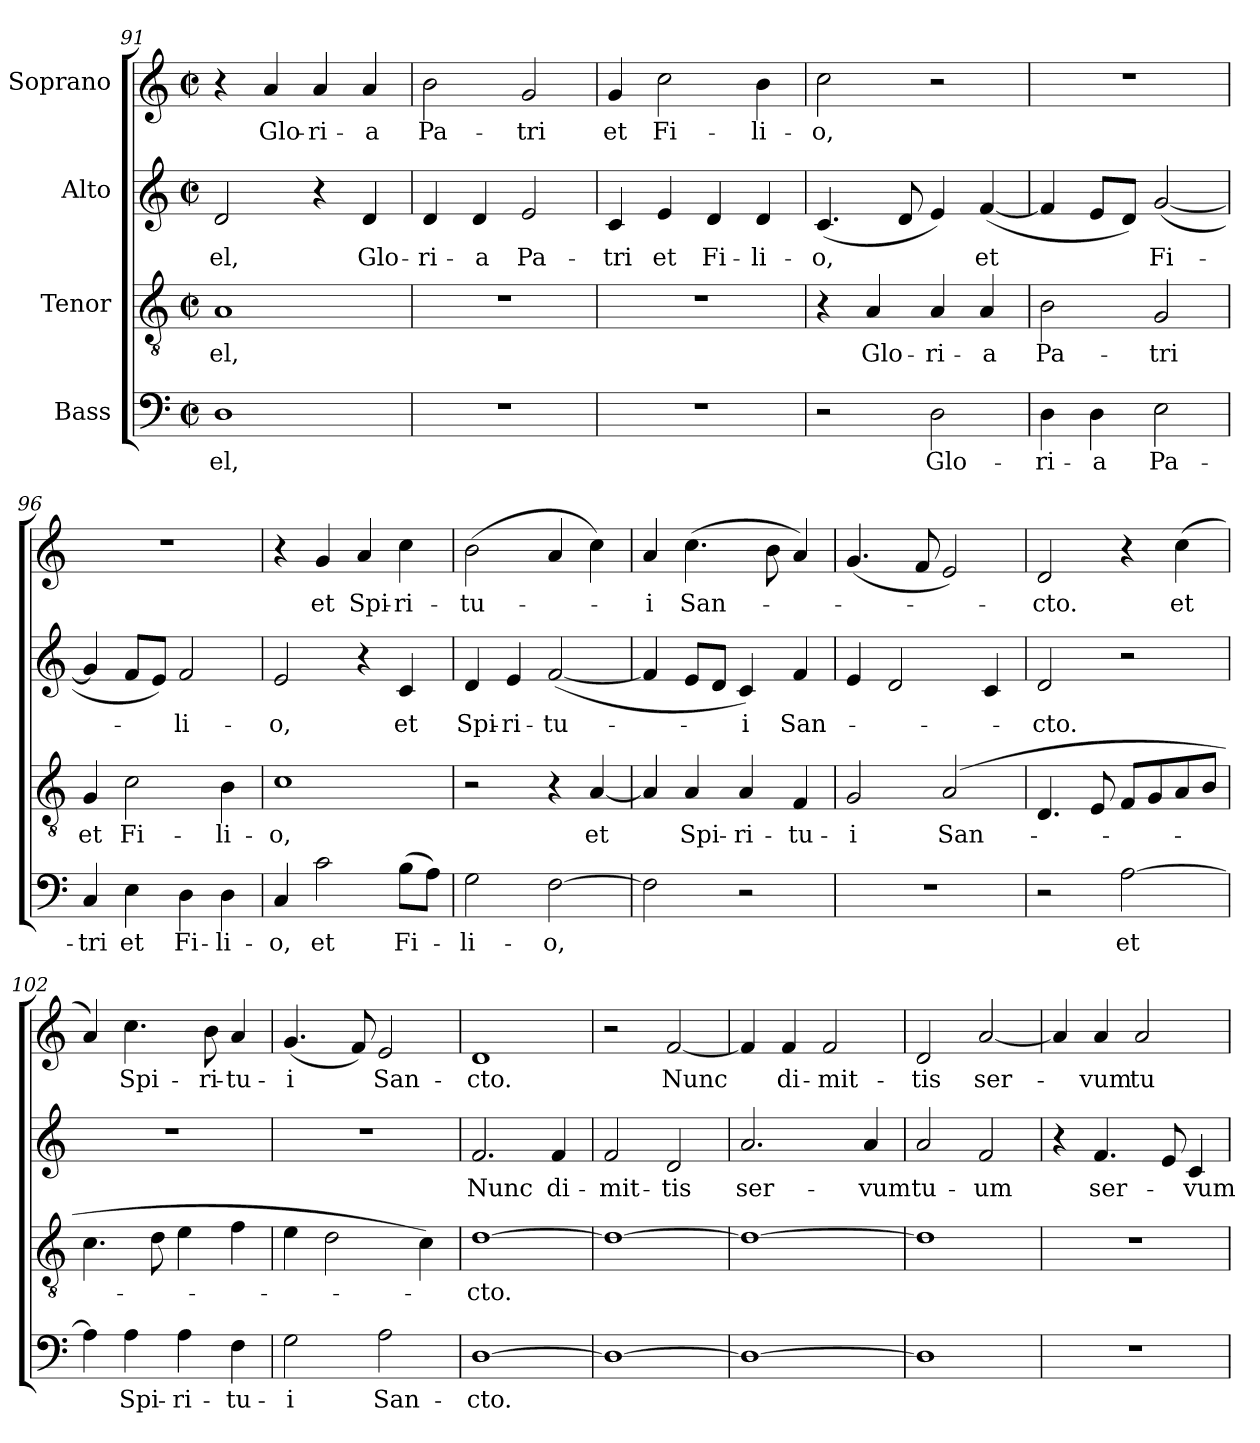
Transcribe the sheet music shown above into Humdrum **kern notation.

**kern	**text	**kern	**text	**kern	**text	**kern	**text
*part4	*part4	*part3	*part3	*part2	*part2	*part1	*part1
*staff4	*staff4	*staff3	*staff3	*staff2	*staff2	*staff1	*staff1
*I"Bass	*	*I"Tenor	*	*I"Alto	*	*I"Soprano	*
*clefF4	*	*clefGv2	*	*clefG2	*	*clefG2	*
*k[]	*	*k[]	*	*k[]	*	*k[]	*
*C:	*	*C:	*	*C:	*	*C:	*
*M2/2	*	*M2/2	*	*M2/2	*	*M2/2	*
*met(c|)	*	*met(c|)	*	*met(c|)	*	*met(c|)	*
=91	=91	=91	=91	=91	=91	=91	=91
1D	-el,	1A	-el,	2d/	-el,	4r	.
.	.	.	.	.	.	4a/	Glo-
.	.	.	.	4r	.	4a/	-ri-
.	.	.	.	4d/	Glo-	4a/	-a
=92	=92	=92	=92	=92	=92	=92	=92
1r	.	1r	.	4d/	-ri-	2b\	Pa-
.	.	.	.	4d/	-a	.	.
.	.	.	.	2e/	Pa-	2g/	-tri
=93	=93	=93	=93	=93	=93	=93	=93
1r	.	1r	.	4c/	-tri	4g/	et
.	.	.	.	4e/	et	2cc\	Fi-
.	.	.	.	4d/	Fi-	.	.
.	.	.	.	4d/	-li-	4b\	-li-
!!LO:LB:g=z
=94	=94	=94	=94	=94	=94	=94	=94
2r	.	4r	.	(4.c/	-o,	2cc\	-o,
.	.	4A/	Glo-	.	.	.	.
.	.	.	.	8d/	.	.	.
2D\	Glo-	4A/	-ri-	4e/)	.	2r	.
.	.	4A/	-a	([4f/	et	.	.
=95	=95	=95	=95	=95	=95	=95	=95
4D\	-ri-	2B\	Pa-	4f/]	.	1r	.
4D\	-a	.	.	8e/L	.	.	.
.	.	.	.	8d/J)	.	.	.
2E\	Pa-	2G/	-tri	([2g/	Fi-	.	.
=96	=96	=96	=96	=96	=96	=96	=96
4C/	-tri	4G/	et	4g/]	.	1r	.
4E\	et	2c\	Fi-	8f/L	.	.	.
.	.	.	.	8e/J)	.	.	.
4D\	Fi-	.	.	2f/	-li-	.	.
4D\	-li-	4B\	-li-	.	.	.	.
=97	=97	=97	=97	=97	=97	=97	=97
4C/	-o,	1c	-o,	2e/	-o,	4r	.
2c\	et	.	.	.	.	4g/	et
.	.	.	.	4r	.	4a/	Spi-
(8B\L	Fi-	.	.	4c/	et	4cc\	-ri-
8A\J)	.	.	.	.	.	.	.
=98	=98	=98	=98	=98	=98	=98	=98
2G\	-li-	2r	.	4d/	Spi-	(2b\	-tu-
.	.	.	.	4e/	-ri-	.	.
[2F\	-o,	4r	.	([2f/	-tu-	4a/	.
.	.	[4A/	et	.	.	4cc\)	.
=99	=99	=99	=99	=99	=99	=99	=99
2F\]	.	4A/]	.	4f/]	.	4a/	-i
.	.	4A/	Spi-	8e/L	.	(4.cc\	San-
.	.	.	.	8d/J	.	.	.
2r	.	4A/	-ri-	4c/)	-i	.	.
.	.	.	.	.	.	8b\	.
.	.	4F/	-tu-	4f/	San-	4a/)	.
!!LO:LB:g=z
=100	=100	=100	=100	=100	=100	=100	=100
1r	.	2G/	-i	4e/	.	(4.g/	.
.	.	.	.	2d/	.	.	.
.	.	.	.	.	.	8f/	.
.	.	(2A/	San-	.	.	2e/)	.
.	.	.	.	4c/	.	.	.
=101	=101	=101	=101	=101	=101	=101	=101
2r	.	4.D/	.	2d/	-cto.	2d/	-cto.
.	.	8E/	.	.	.	.	.
[2A\	et	8F/L	.	2r	.	4r	.
.	.	8G/	.	.	.	.	.
.	.	8A/	.	.	.	(4cc\	et
.	.	8B/J	.	.	.	.	.
=102	=102	=102	=102	=102	=102	=102	=102
4A\]	.	4.c\	.	1r	.	4a/)	.
4A\	Spi-	.	.	.	.	4.cc\	Spi-
.	.	8d\	.	.	.	.	.
4A\	-ri-	4e\	.	.	.	.	.
.	.	.	.	.	.	8b\	-ri-
4F\	-tu-	4f\	.	.	.	4a/	-tu-
=103	=103	=103	=103	=103	=103	=103	=103
2G\	-i	4e\	.	1r	.	(4.g/	-i
.	.	2d\	.	.	.	.	.
.	.	.	.	.	.	8f/)	.
2A\	San-	.	.	.	.	2e/	San-
.	.	4c\)	.	.	.	.	.
=104	=104	=104	=104	=104	=104	=104	=104
[1D	-cto.	[1d	-cto.	2.f/	Nunc	1d	-cto.
.	.	.	.	4f/	di-	.	.
=105	=105	=105	=105	=105	=105	=105	=105
1D_	.	1d_	.	2f/	-mit-	2r	.
.	.	.	.	2d/	-tis	[2f/	Nunc
!!LO:PB:g=z
=106	=106	=106	=106	=106	=106	=106	=106
1D_	.	1d_	.	2.a/	ser-	4f/]	.
.	.	.	.	.	.	4f/	di-
.	.	.	.	.	.	2f/	-mit-
.	.	.	.	4a/	-vum	.	.
=107	=107	=107	=107	=107	=107	=107	=107
1D]	.	1d]	.	2a/	tu-	2d/	-tis
.	.	.	.	2f/	-um	[2a/	ser-
=108	=108	=108	=108	=108	=108	=108	=108
1r	.	1r	.	4r	.	4a/]	.
.	.	.	.	4.f/	ser-	4a/	-vum
.	.	.	.	.	.	2a/	tu-
.	.	.	.	8e/	.	.	.
.	.	.	.	4c/	-vum	.	.
=	=	=	=	=	=	=	=
*-	*-	*-	*-	*-	*-	*-	*-
